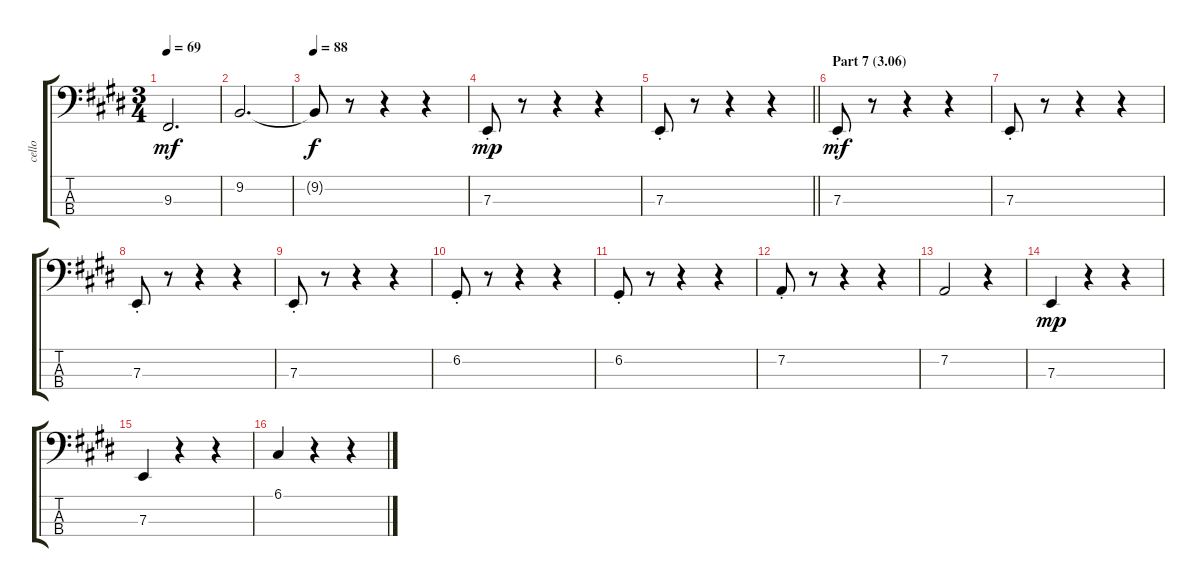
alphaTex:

\track ("cello" "cello") {instrument cello}
\staff {score tabs}
\tuning (G2 D2 A1 E1) {hide}
\ts (3 4)
\tempo 69
\clef f4
\ks e
9.3.2{d dy mf} |
9.2.2{d} |
\tempo 88
9.2{t}.8{dy f} r.8 r.4 r.4 |
7.3{st}.8{dy mp} r.8 r.4 r.4 |
\barLineRight lightlight
7.3{st}.8 r.8 r.4 r.4 |
\section ("" "Part 7 (3.06)")
7.3{st}.8{dy mf} r.8 r.4 r.4 |
7.3{st}.8 r.8 r.4 r.4 |
7.3{st}.8 r.8 r.4 r.4 |
7.3{st}.8 r.8 r.4 r.4 |
6.2{st}.8 r.8 r.4 r.4 |
6.2{st}.8 r.8 r.4 r.4 |
7.2{st}.8 r.8 r.4 r.4 |
7.2.2 r.4 |
7.3.4{dy mp} r.4 r.4 |
7.3.4 r.4 r.4 |
6.1.4 r.4 r.4
